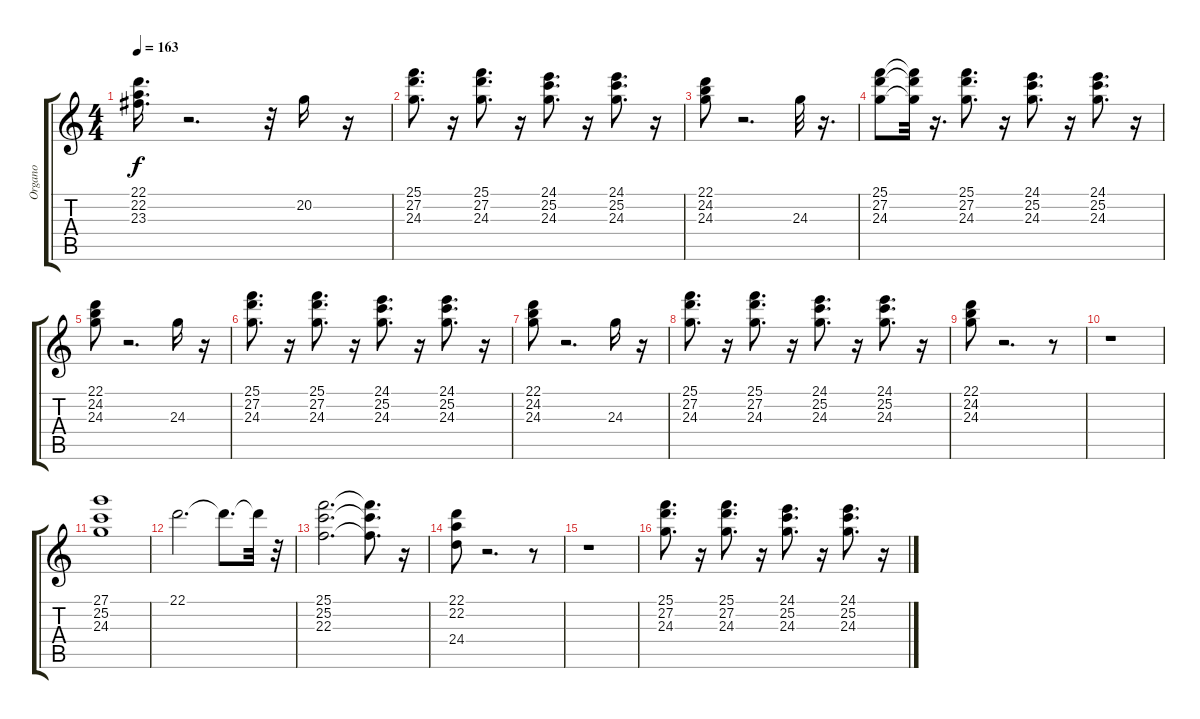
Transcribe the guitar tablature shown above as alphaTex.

\track ("Organo" "Organo") {instrument percussiveorgan}
\staff {score tabs}
\tuning (E4 B3 G3 D3 A2 E2) {hide}
\ts (4 4)
\tempo 163
\clef g2
\ks c
(22.1 22.2 23.3).16{d dy f} r.2{d} r.32 20.2.16 r.16 |
(25.1 27.2 24.3).8{d} r.16 (25.1 27.2 24.3).8{d} r.16 (24.1 25.2 24.3).8{d} r.16 (24.1 25.2 24.3).8{d} r.16 |
(22.1 24.2 24.3).8 r.2{d} 24.3.32 r.16{d} |
(25.1 27.2 24.3).8 (25.1{t} 27.2{t} 24.3{t}).32 r.16{d} (25.1 27.2 24.3).8{d} r.16 (24.1 25.2 24.3).8{d} r.16 (24.1 25.2 24.3).8{d} r.16 |
(22.1 24.2 24.3).8 r.2{d} 24.3.16 r.16 |
(25.1 27.2 24.3).8{d} r.16 (25.1 27.2 24.3).8{d} r.16 (24.1 25.2 24.3).8{d} r.16 (24.1 25.2 24.3).8{d} r.16 |
(22.1 24.2 24.3).8 r.2{d} 24.3.16 r.16 |
(25.1 27.2 24.3).8{d} r.16 (25.1 27.2 24.3).8{d} r.16 (24.1 25.2 24.3).8{d} r.16 (24.1 25.2 24.3).8{d} r.16 |
(22.1 24.2 24.3).8 r.2{d} r.8 |
r.1 |
(27.1 25.2 24.3).1 |
22.1.2{d} 22.1{t}.8{d} 22.1{t}.32 r.32 |
(25.1 25.2 22.3).2{d} (25.1{t} 25.2{t} 22.3{t}).8{d} r.16 |
(22.1 22.2 24.4).8 r.2{d} r.8 |
r.1 |
(25.1 27.2 24.3).8{d} r.16 (25.1 27.2 24.3).8{d} r.16 (24.1 25.2 24.3).8{d} r.16 (24.1 25.2 24.3).8{d} r.16
